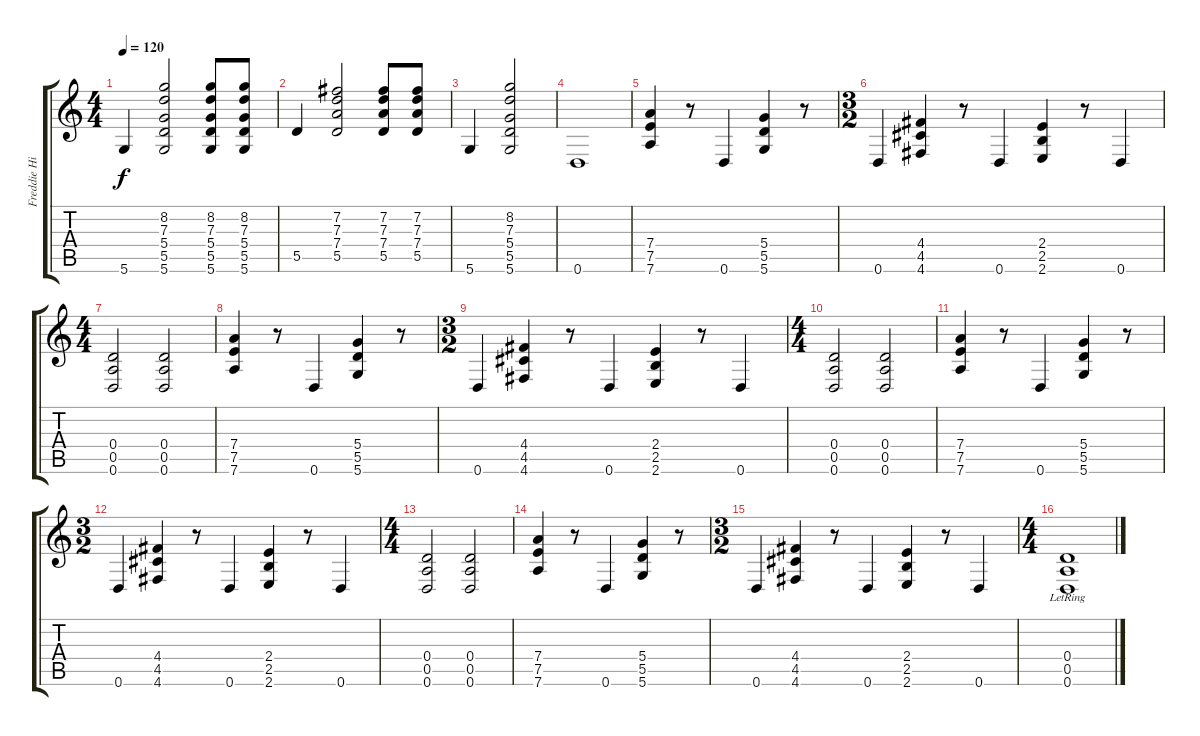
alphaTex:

\track ("Freddie Highmore" "Freddie Hi") {instrument acousticguitarsteel}
\staff {score tabs}
\tuning (E4 B3 G3 D3 A2 D2) {hide}
\ts (4 4)
\tempo 120
\clef g2
\ks c
5.6.4{dy f} (8.2 7.3 5.4 5.5 5.6).2 (8.2 7.3 5.4 5.5 5.6).8 (8.2 7.3 5.4 5.5 5.6).8 |
5.5.4 (7.2 7.3 7.4 5.5).2 (7.2 7.3 7.4 5.5).8 (7.2 7.3 7.4 5.5).8 |
5.6.4 (8.2 7.3 5.4 5.5 5.6).2 |
0.6.1 |
(7.4 7.5 7.6).4 r.8 0.6.4 (5.4 5.5 5.6).4 r.8 |
\ts (3 2)
0.6.4 (4.4 4.5 4.6).4 r.8 0.6.4 (2.4 2.5 2.6).4 r.8 0.6.4 |
\ts (4 4)
(0.4 0.5 0.6).2 (0.4 0.5 0.6).2 |
(7.4 7.5 7.6).4 r.8 0.6.4 (5.4 5.5 5.6).4 r.8 |
\ts (3 2)
0.6.4 (4.4 4.5 4.6).4 r.8 0.6.4 (2.4 2.5 2.6).4 r.8 0.6.4 |
\ts (4 4)
(0.4 0.5 0.6).2 (0.4 0.5 0.6).2 |
(7.4 7.5 7.6).4 r.8 0.6.4 (5.4 5.5 5.6).4 r.8 |
\ts (3 2)
0.6.4 (4.4 4.5 4.6).4 r.8 0.6.4 (2.4 2.5 2.6).4 r.8 0.6.4 |
\ts (4 4)
(0.4 0.5 0.6).2 (0.4 0.5 0.6).2 |
(7.4 7.5 7.6).4 r.8 0.6.4 (5.4 5.5 5.6).4 r.8 |
\ts (3 2)
0.6.4 (4.4 4.5 4.6).4 r.8 0.6.4 (2.4 2.5 2.6).4 r.8 0.6.4 |
\ts (4 4)
(0.4{lr} 0.5 0.6).1
